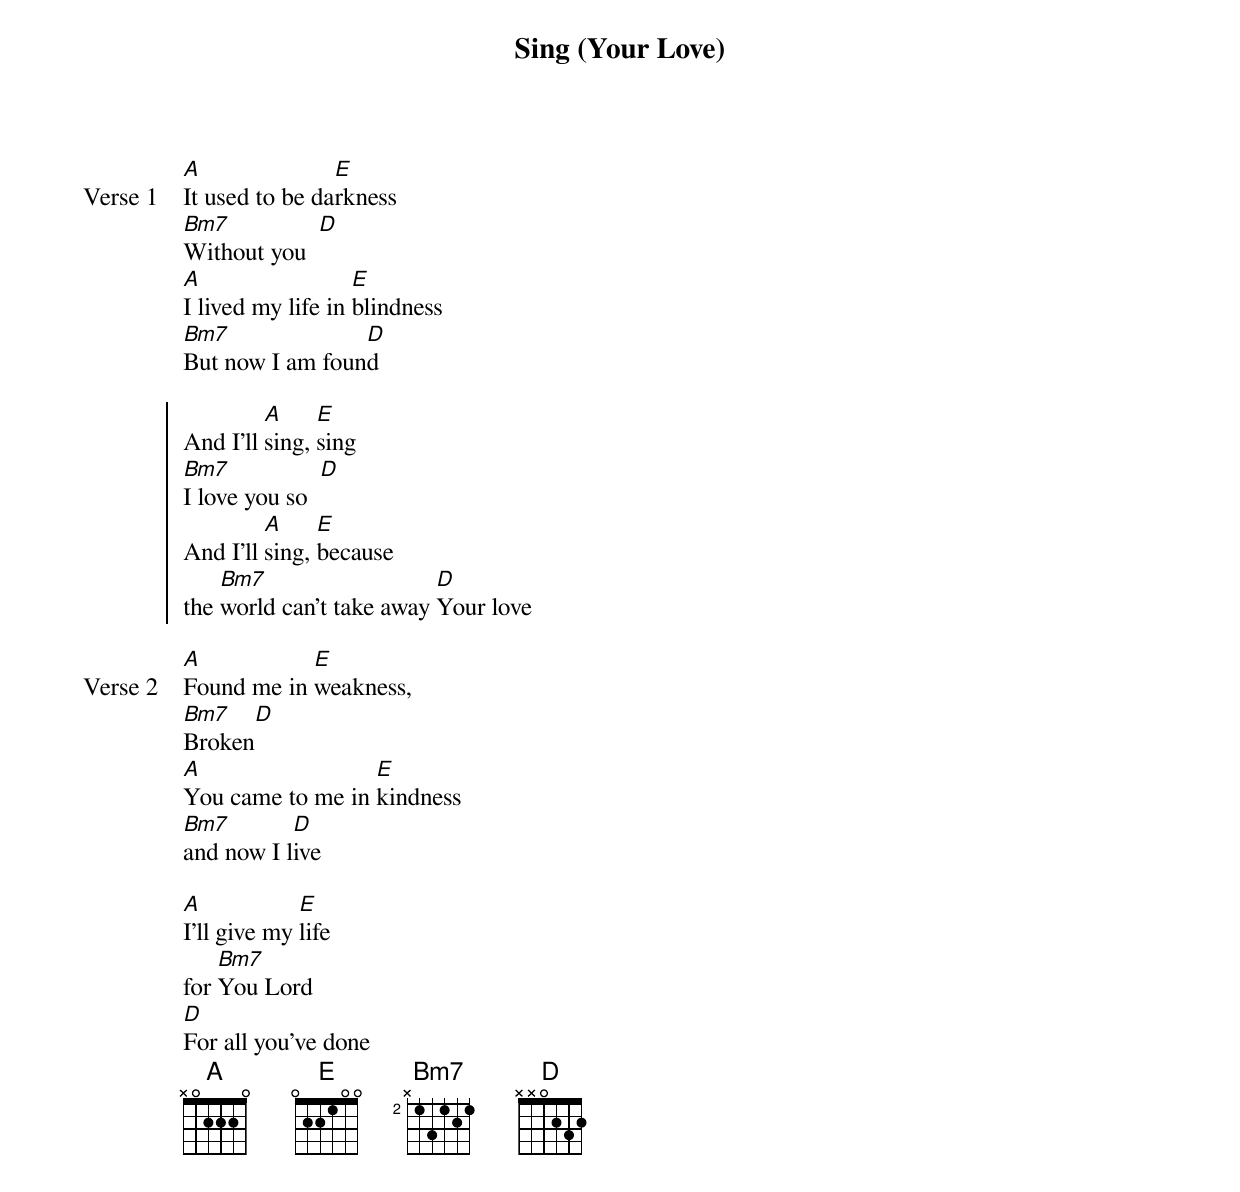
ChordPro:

{title: Sing (Your Love)}
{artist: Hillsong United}
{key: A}
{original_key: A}
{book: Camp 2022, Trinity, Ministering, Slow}

{start_of_verse: Verse 1}
[A]It used to be da[E]rkness
[Bm7]Without you  [D]
[A]I lived my life in [E]blindness
[Bm7]But now I am foun[D]d
{end_of_verse}

{start_of_chorus}
And I'll [A]sing, [E]sing
[Bm7]I love you so  [D]
And I'll [A]sing, [E]because
the [Bm7]world can't take away [D]Your love
{end_of_chorus}

{start_of_verse: Verse 2}
[A]Found me in [E]weakness,
[Bm7]Broken[D]
[A]You came to me in [E]kindness
[Bm7]and now I l[D]ive
{end_of_verse}

{start_of_bridge}
[A]I'll give my [E]life
for [Bm7]You Lord
[D]For all you've done
{end_of_bridge}
